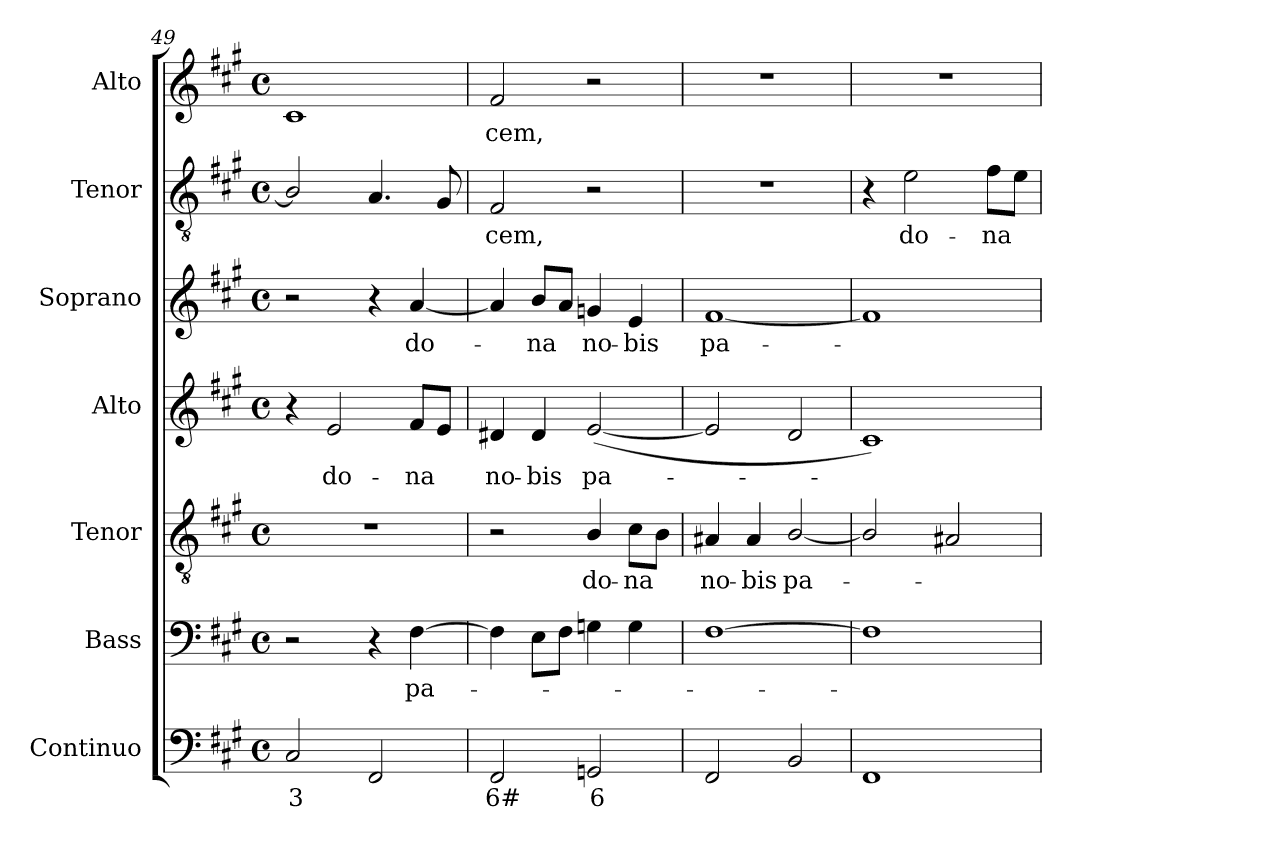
**kern	**text	**kern	**text	**kern	**text	**kern	**text	**kern	**text	**kern	**text	**kern	**text
*part7	*part7	*part6	*part6	*part5	*part5	*part4	*part4	*part3	*part3	*part2	*part2	*part1	*part1
*staff7	*staff7	*staff6	*staff6	*staff5	*staff5	*staff4	*staff4	*staff3	*staff3	*staff2	*staff2	*staff1	*staff1
*I"Continuo	*	*I"Bass	*	*I"Tenor	*	*I"Alto	*	*I"Soprano	*	*I"Tenor	*	*I"Alto	*
*I'Cont.	*	*I'B.	*	*I'T.	*	*I'A.	*	*I'S.	*	*I'T.	*	*I'A.	*
*clefF4	*	*clefF4	*	*clefGv2	*	*clefG2	*	*clefG2	*	*clefGv2	*	*clefG2	*
*	*	*	*	*ITrd7c12	*	*	*	*	*	*ITrd7c12	*	*	*
*k[f#c#g#]	*	*k[f#c#g#]	*	*k[f#c#g#]	*	*k[f#c#g#]	*	*k[f#c#g#]	*	*k[f#c#g#]	*	*k[f#c#g#]	*
*A:	*	*A:	*	*A:	*	*A:	*	*A:	*	*A:	*	*A:	*
*M4/4	*	*M4/4	*	*M4/4	*	*M4/4	*	*M4/4	*	*M4/4	*	*M4/4	*
*met(c)	*	*met(c)	*	*met(c)	*	*met(c)	*	*met(c)	*	*met(c)	*	*met(c)	*
=49	=49	=49	=49	=49	=49	=49	=49	=49	=49	=49	=49	=49	=49
!	!LO:LY:b:color=#000000	!	!	!	!	!	!	!	!	!	!	!	!
2C#i/	3	2r	.	1r	.	4r	.	2r	.	2BBi/]	.	1c#i	.
!	!	!	!	!	!	!	!LO:LY:b:color=#000000	!	!	!	!	!	!
.	.	.	.	.	.	2ei/	do-	.	.	.	.	.	.
2FF#i/	.	4r	.	.	.	.	.	4r	.	4.AAi/	.	.	.
!	!	!	!LO:LY:b:color=#000000	!	!	!	!	!	!	!	!	!	!
!	!	!	!	!	!	!	!LO:LY:b:color=#000000	!	!	!	!	!	!
!	!	!	!	!	!	!	!	!	!LO:LY:b:color=#000000	!	!	!	!
.	.	[4F#i\	pa-	.	.	8f#i/L	-na	[4ai/	do-	.	.	.	.
.	.	.	.	.	.	8ei/J	.	.	.	8GG#i/	.	.	.
=50	=50	=50	=50	=50	=50	=50	=50	=50	=50	=50	=50	=50	=50
!	!LO:LY:b:color=#000000	!	!	!	!	!	!	!	!	!	!	!	!
!	!	!	!	!	!	!	!LO:LY:b:color=#000000	!	!	!	!	!	!
!	!	!	!	!	!	!	!	!	!	!	!LO:LY:b:color=#000000	!	!
!	!	!	!	!	!	!	!	!	!	!	!	!	!LO:LY:b:color=#000000
2FF#i/	6#	4F#i\]	.	2r	.	4d#Xi/	no-	4ai/]	.	2FF#i/	-cem,	2f#i/	-cem,
!	!	!	!	!	!	!	!LO:LY:b:color=#000000	!	!	!	!	!	!
!	!	!	!	!	!	!	!	!	!LO:LY:b:color=#000000	!	!	!	!
.	.	8Ei\L	.	.	.	4d#i/	-bis	8bi/L	-na	.	.	.	.
.	.	8F#i\J	.	.	.	.	.	8ai/J	.	.	.	.	.
!	!LO:LY:b:color=#000000	!	!	!	!	!	!	!	!	!	!	!	!
!	!	!	!	!	!LO:LY:b:color=#000000	!	!	!	!	!	!	!	!
!	!	!	!	!	!	!	!LO:LY:b:color=#000000	!	!	!	!	!	!
!	!	!	!	!	!	!	!	!	!LO:LY:b:color=#000000	!	!	!	!
2GGni/	6	4Gni\	.	4BBi/	do-	([2ei/	pa-	4gni/	no-	2r	.	2r	.
!	!	!	!	!	!LO:LY:b:color=#000000	!	!	!	!	!	!	!	!
!	!	!	!	!	!	!	!	!	!LO:LY:b:color=#000000	!	!	!	!
.	.	4Gi\	.	8C#i\L	-na	.	.	4ei/	-bis	.	.	.	.
.	.	.	.	8BBi\J	.	.	.	.	.	.	.	.	.
!!LO:PB:g=z
=51	=51	=51	=51	=51	=51	=51	=51	=51	=51	=51	=51	=51	=51
!	!	!	!	!	!LO:LY:b:color=#000000	!	!	!	!	!	!	!	!
!	!	!	!	!	!	!	!	!	!LO:LY:b:color=#000000	!	!	!	!
2FF#i/	.	[1F#i	.	4AA#Xi/	no-	2ei/]	.	[1f#i	pa-	1r	.	1r	.
!	!	!	!	!	!LO:LY:b:color=#000000	!	!	!	!	!	!	!	!
.	.	.	.	4AA#i/	-bis	.	.	.	.	.	.	.	.
!	!	!	!	!	!LO:LY:b:color=#000000	!	!	!	!	!	!	!	!
2BBi/	.	.	.	[2BBi/	pa-	2di/	.	.	.	.	.	.	.
=52	=52	=52	=52	=52	=52	=52	=52	=52	=52	=52	=52	=52	=52
1FF#i	.	1F#i]	.	2BBi/]	.	1c#i)	.	1f#i]	.	4r	.	1r	.
!	!	!	!	!	!	!	!	!	!	!	!LO:LY:b:color=#000000	!	!
.	.	.	.	.	.	.	.	.	.	2Ei\	do-	.	.
.	.	.	.	2AA#Xi/	.	.	.	.	.	.	.	.	.
!	!	!	!	!	!	!	!	!	!	!	!LO:LY:b:color=#000000	!	!
.	.	.	.	.	.	.	.	.	.	8F#i\L	-na	.	.
.	.	.	.	.	.	.	.	.	.	8Ei\J	.	.	.
=	=	=	=	=	=	=	=	=	=	=	=	=	=
*-	*-	*-	*-	*-	*-	*-	*-	*-	*-	*-	*-	*-	*-
